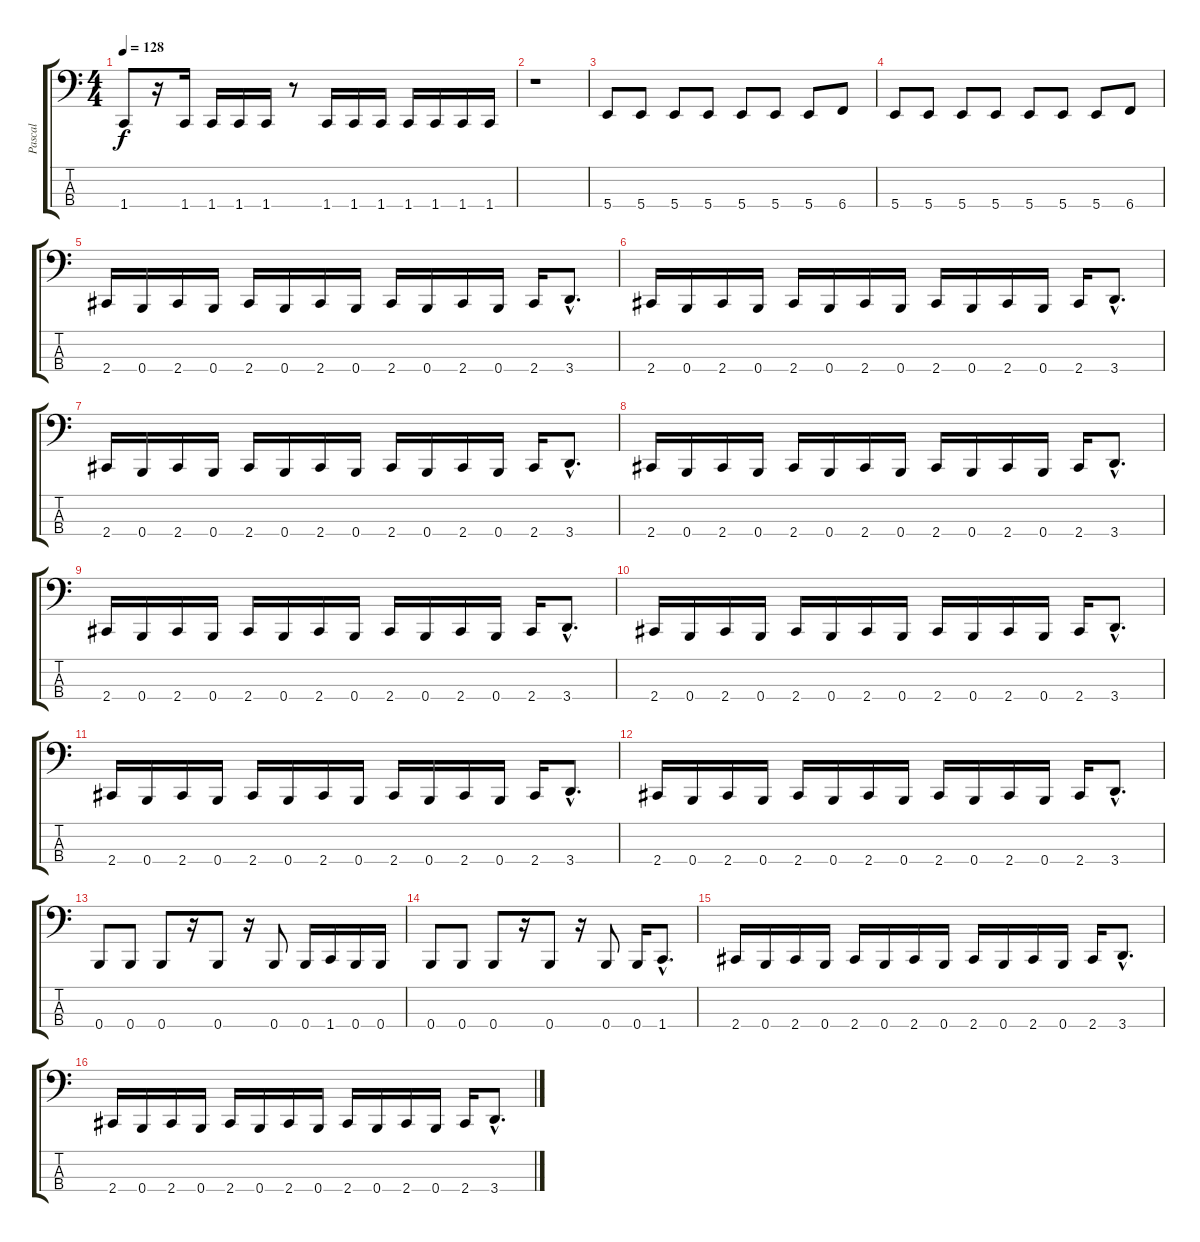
\track ("Pascal" "Pascal") {instrument electricbasspick}
\staff {score tabs}
\tuning (D2 A1 E1 B0) {hide}
\ts (4 4)
\tempo 128
\clef f4
\ks c
1.4.8{dy f} r.16 1.4.16 1.4.16 1.4.16 1.4.16 r.8 1.4.16 1.4.16 1.4.16 1.4.16 1.4.16 1.4.16 1.4.16 |
r.1 |
5.4.8 5.4.8 5.4.8 5.4.8 5.4.8 5.4.8 5.4.8 6.4.8 |
5.4.8 5.4.8 5.4.8 5.4.8 5.4.8 5.4.8 5.4.8 6.4.8 |
2.4.16 0.4.16 2.4.16 0.4.16 2.4.16 0.4.16 2.4.16 0.4.16 2.4.16 0.4.16 2.4.16 0.4.16 2.4.16 3.4{hac}.8{d} |
2.4.16 0.4.16 2.4.16 0.4.16 2.4.16 0.4.16 2.4.16 0.4.16 2.4.16 0.4.16 2.4.16 0.4.16 2.4.16 3.4{hac}.8{d} |
2.4.16 0.4.16 2.4.16 0.4.16 2.4.16 0.4.16 2.4.16 0.4.16 2.4.16 0.4.16 2.4.16 0.4.16 2.4.16 3.4{hac}.8{d} |
2.4.16 0.4.16 2.4.16 0.4.16 2.4.16 0.4.16 2.4.16 0.4.16 2.4.16 0.4.16 2.4.16 0.4.16 2.4.16 3.4{hac}.8{d} |
2.4.16 0.4.16 2.4.16 0.4.16 2.4.16 0.4.16 2.4.16 0.4.16 2.4.16 0.4.16 2.4.16 0.4.16 2.4.16 3.4{hac}.8{d} |
2.4.16 0.4.16 2.4.16 0.4.16 2.4.16 0.4.16 2.4.16 0.4.16 2.4.16 0.4.16 2.4.16 0.4.16 2.4.16 3.4{hac}.8{d} |
2.4.16 0.4.16 2.4.16 0.4.16 2.4.16 0.4.16 2.4.16 0.4.16 2.4.16 0.4.16 2.4.16 0.4.16 2.4.16 3.4{hac}.8{d} |
2.4.16 0.4.16 2.4.16 0.4.16 2.4.16 0.4.16 2.4.16 0.4.16 2.4.16 0.4.16 2.4.16 0.4.16 2.4.16 3.4{hac}.8{d} |
0.4.8 0.4.8 0.4.8 r.16 0.4.8 r.16 0.4.8 0.4.16 1.4.16 0.4.16 0.4.16 |
0.4.8 0.4.8 0.4.8 r.16 0.4.8 r.16 0.4.8 0.4.16 1.4{hac}.8{d} |
2.4.16 0.4.16 2.4.16 0.4.16 2.4.16 0.4.16 2.4.16 0.4.16 2.4.16 0.4.16 2.4.16 0.4.16 2.4.16 3.4{hac}.8{d} |
2.4.16 0.4.16 2.4.16 0.4.16 2.4.16 0.4.16 2.4.16 0.4.16 2.4.16 0.4.16 2.4.16 0.4.16 2.4.16 3.4{hac}.8{d}
